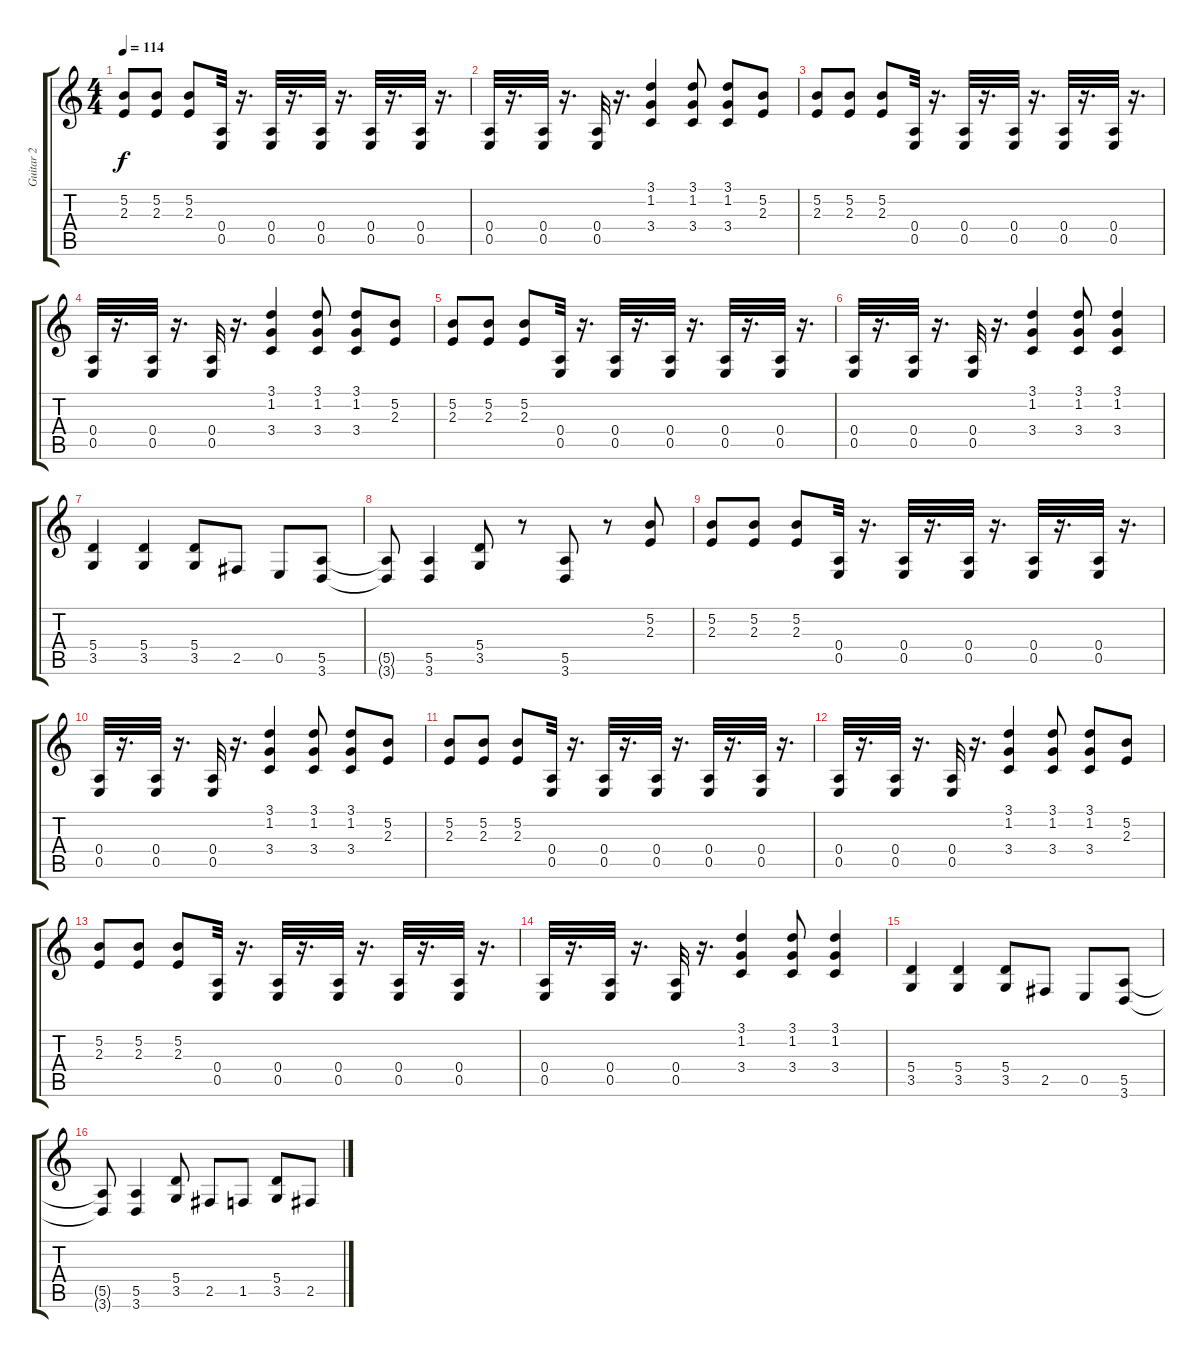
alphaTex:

\track ("Guitar 2" "Guitar 2") {instrument overdrivenguitar}
\staff {score tabs}
\tuning (B3 Gb3 D3 A2 E2 B1) {hide}
\ts (4 4)
\tempo 114
\clef g2
\ks c
(5.2 2.3).8{dy f} (5.2 2.3).8 (5.2 2.3).8 (0.4 0.5).32 r.16{d} (0.4 0.5).32 r.16{d} (0.4 0.5).32 r.16{d} (0.4 0.5).32 r.16{d} (0.4 0.5).32 r.16{d} |
(0.4 0.5).32 r.16{d} (0.4 0.5).32 r.16{d} (0.4 0.5).32 r.16{d} (3.1 1.2 3.4).4 (3.1 1.2 3.4).8 (3.1 1.2 3.4).8 (5.2 2.3).8 |
(5.2 2.3).8 (5.2 2.3).8 (5.2 2.3).8 (0.4 0.5).32 r.16{d} (0.4 0.5).32 r.16{d} (0.4 0.5).32 r.16{d} (0.4 0.5).32 r.16{d} (0.4 0.5).32 r.16{d} |
(0.4 0.5).32 r.16{d} (0.4 0.5).32 r.16{d} (0.4 0.5).32 r.16{d} (3.1 1.2 3.4).4 (3.1 1.2 3.4).8 (3.1 1.2 3.4).8 (5.2 2.3).8 |
(5.2 2.3).8 (5.2 2.3).8 (5.2 2.3).8 (0.4 0.5).32 r.16{d} (0.4 0.5).32 r.16{d} (0.4 0.5).32 r.16{d} (0.4 0.5).32 r.16{d} (0.4 0.5).32 r.16{d} |
(0.4 0.5).32 r.16{d} (0.4 0.5).32 r.16{d} (0.4 0.5).32 r.16{d} (3.1 1.2 3.4).4 (3.1 1.2 3.4).8 (3.1 1.2 3.4).4 |
(5.4 3.5).4 (5.4 3.5).4 (5.4 3.5).8 2.5.8 0.5.8 (5.5 3.6).8 |
(5.5{t} 3.6{t}).8 (5.5 3.6).4 (5.4 3.5).8 r.8 (5.5 3.6).8 r.8 (5.2 2.3).8 |
(5.2 2.3).8 (5.2 2.3).8 (5.2 2.3).8 (0.4 0.5).32 r.16{d} (0.4 0.5).32 r.16{d} (0.4 0.5).32 r.16{d} (0.4 0.5).32 r.16{d} (0.4 0.5).32 r.16{d} |
(0.4 0.5).32 r.16{d} (0.4 0.5).32 r.16{d} (0.4 0.5).32 r.16{d} (3.1 1.2 3.4).4 (3.1 1.2 3.4).8 (3.1 1.2 3.4).8 (5.2 2.3).8 |
(5.2 2.3).8 (5.2 2.3).8 (5.2 2.3).8 (0.4 0.5).32 r.16{d} (0.4 0.5).32 r.16{d} (0.4 0.5).32 r.16{d} (0.4 0.5).32 r.16{d} (0.4 0.5).32 r.16{d} |
(0.4 0.5).32 r.16{d} (0.4 0.5).32 r.16{d} (0.4 0.5).32 r.16{d} (3.1 1.2 3.4).4 (3.1 1.2 3.4).8 (3.1 1.2 3.4).8 (5.2 2.3).8 |
(5.2 2.3).8 (5.2 2.3).8 (5.2 2.3).8 (0.4 0.5).32 r.16{d} (0.4 0.5).32 r.16{d} (0.4 0.5).32 r.16{d} (0.4 0.5).32 r.16{d} (0.4 0.5).32 r.16{d} |
(0.4 0.5).32 r.16{d} (0.4 0.5).32 r.16{d} (0.4 0.5).32 r.16{d} (3.1 1.2 3.4).4 (3.1 1.2 3.4).8 (3.1 1.2 3.4).4 |
(5.4 3.5).4 (5.4 3.5).4 (5.4 3.5).8 2.5.8 0.5.8 (5.5 3.6).8 |
(5.5{t} 3.6{t}).8 (5.5 3.6).4 (5.4 3.5).8 2.5.8 1.5.8 (5.4 3.5).8 2.5.8
